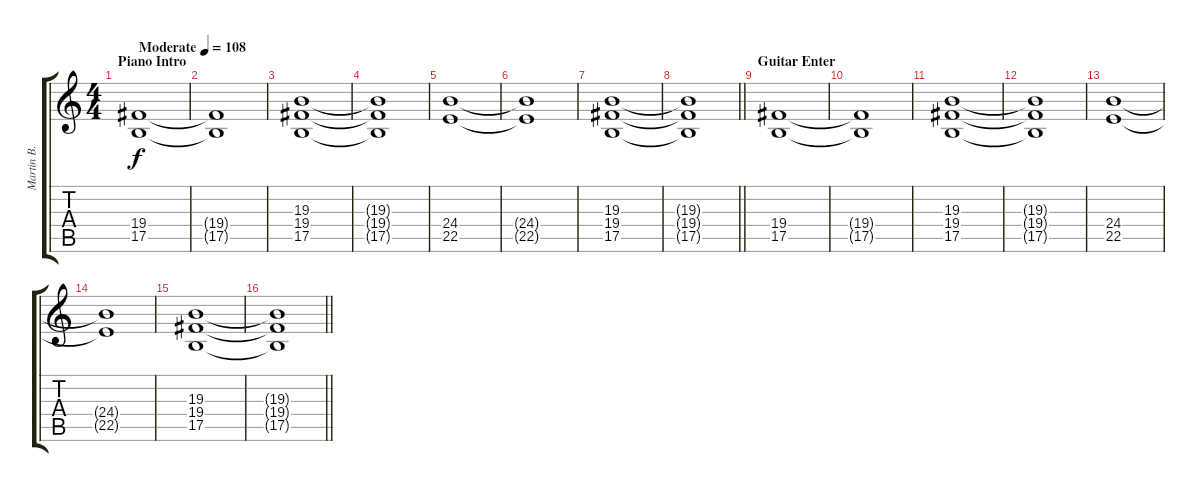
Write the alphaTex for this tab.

\track ("Martin B. Choirs" "Martin B. ") {instrument choiraahs}
\staff {score tabs}
\tuning (Db4 Ab3 E3 B2 Gb2 B1) {hide}
\ts (4 4)
\section ("" "Piano Intro")
\tempo (108 "Moderate")
\clef g2
\ks c
(19.4 17.5).1{dy f instrument choiraahs} |
(19.4{t} 17.5{t}).1 |
(19.3 19.4 17.5).1 |
(19.3{t} 19.4{t} 17.5{t}).1 |
(24.4 22.5).1 |
(24.4{t} 22.5{t}).1 |
(19.3 19.4 17.5).1 |
\barLineRight lightlight
(19.3{t} 19.4{t} 17.5{t}).1 |
\section ("" "Guitar Enter")
(19.4 17.5).1 |
(19.4{t} 17.5{t}).1 |
(19.3 19.4 17.5).1 |
(19.3{t} 19.4{t} 17.5{t}).1 |
(24.4 22.5).1 |
(24.4{t} 22.5{t}).1 |
(19.3 19.4 17.5).1 |
\barLineRight lightlight
(19.3{t} 19.4{t} 17.5{t}).1
